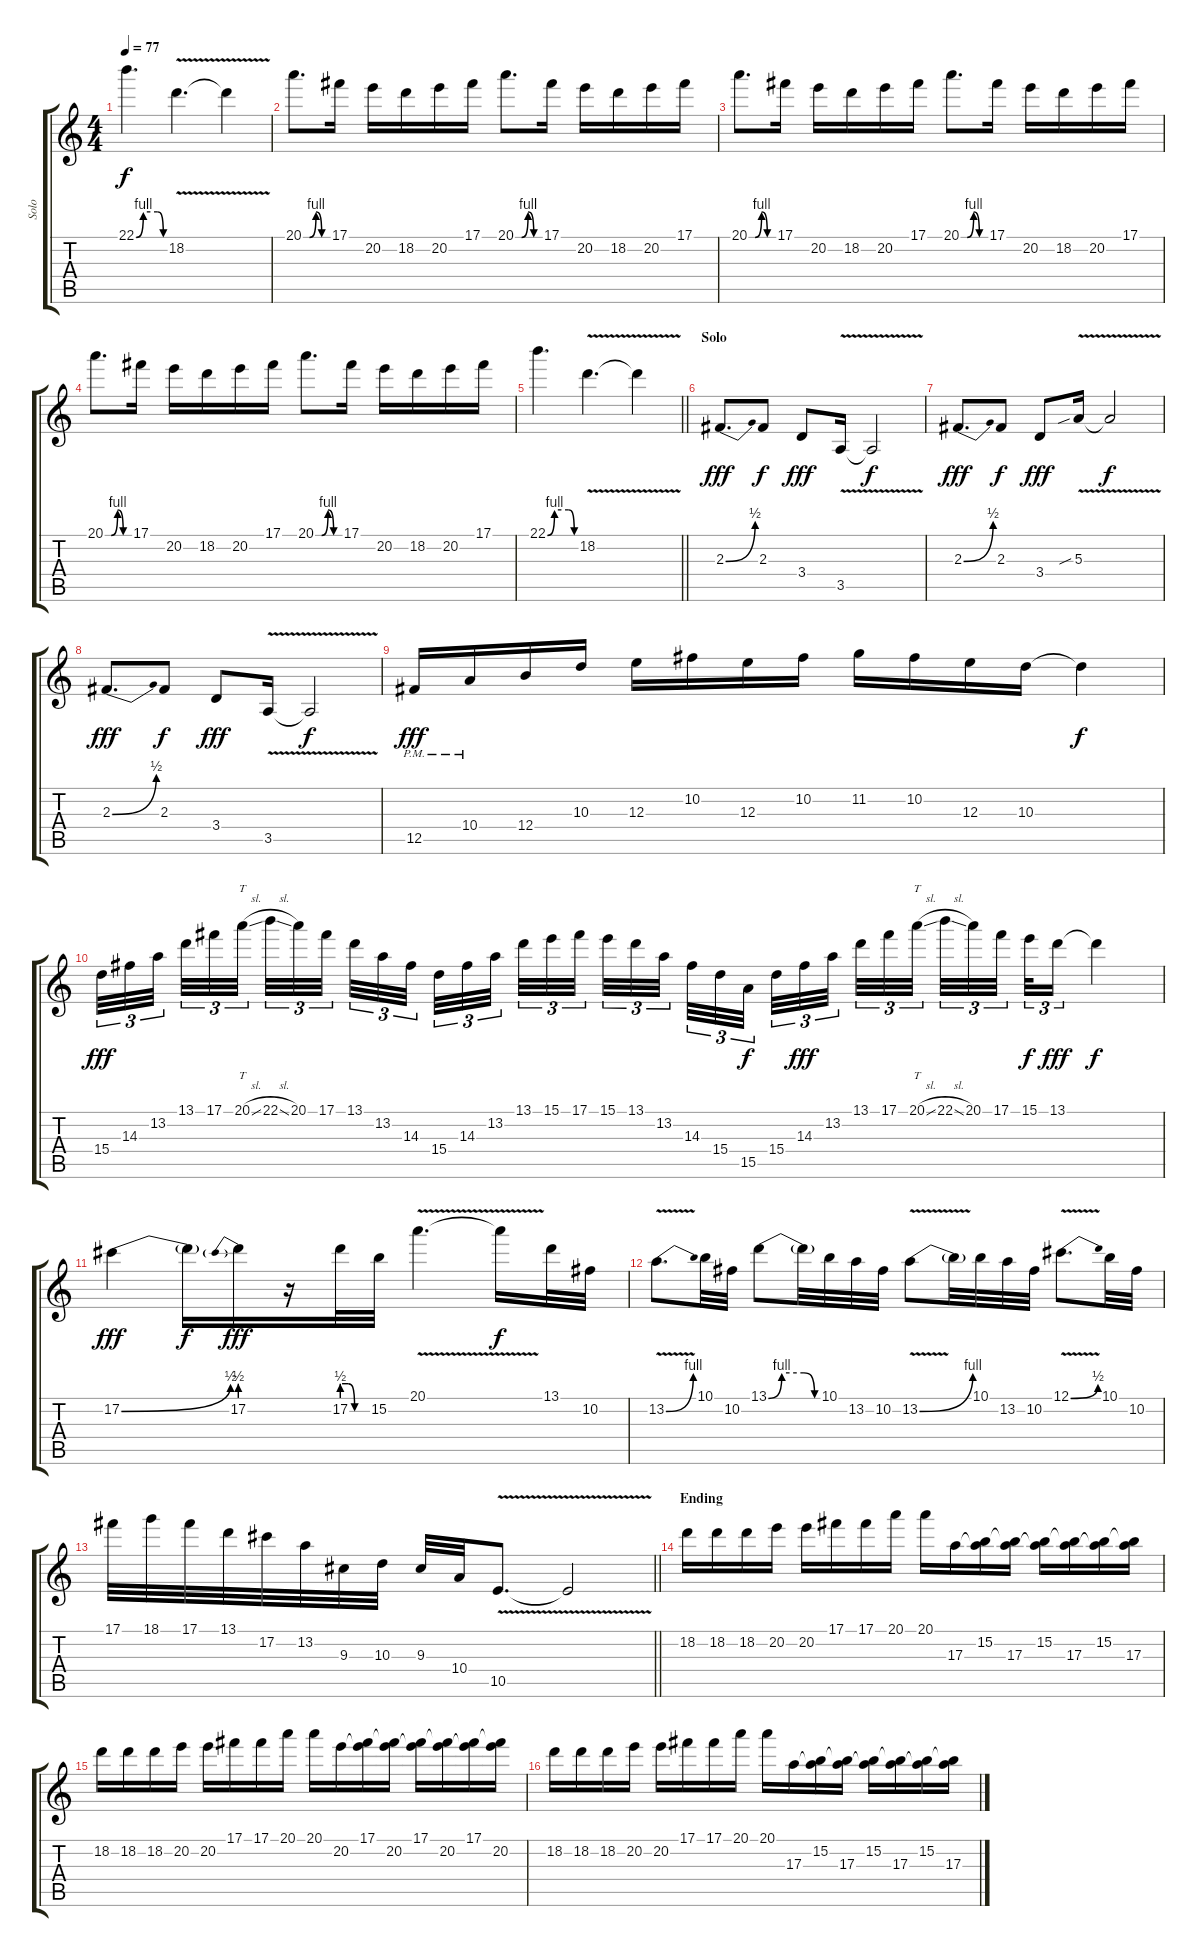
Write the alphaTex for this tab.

\track ("Solo" "Solo") {instrument distortionguitar}
\staff {score tabs}
\tuning (Db4 Ab3 E3 B2 Gb2 B1) {hide}
\ts (4 4)
\tempo 77
\clef g2
\ks c
22.1{be (custom 0 0 15 4 45 4 57 0 60 0)}.4{d dy f} 18.2{v}.4{d} 18.2{t}.4 |
20.1{be (custom 0 0 15 0 31 4 45 0 60 0)}.8{d} 17.1.16 20.2.16 18.2.16 20.2.16 17.1.16 20.1{be (custom 0 0 15 0 31 4 45 0 60 0)}.8{d} 17.1.16 20.2.16 18.2.16 20.2.16 17.1.16 |
20.1{be (custom 0 0 15 0 31 4 45 0 60 0)}.8{d} 17.1.16 20.2.16 18.2.16 20.2.16 17.1.16 20.1{be (custom 0 0 15 0 31 4 45 0 60 0)}.8{d} 17.1.16 20.2.16 18.2.16 20.2.16 17.1.16 |
20.1{be (custom 0 0 15 0 31 4 45 0 60 0)}.8{d} 17.1.16 20.2.16 18.2.16 20.2.16 17.1.16 20.1{be (custom 0 0 15 0 31 4 45 0 60 0)}.8{d} 17.1.16 20.2.16 18.2.16 20.2.16 17.1.16 |
\barLineRight lightlight
22.1{be (custom 0 0 15 4 45 4 57 0 60 0)}.4{d} 18.2{v}.4{d} 18.2{t}.4 |
\section ("" "Solo")
2.3{be (bend 0 0 60 2)}.8{d dy fff} 2.3.8{dy f} 3.4.8{dy fff} 3.5{v}.16 3.5{t}.2{dy f} |
2.3{be (bend 0 0 60 2)}.8{d dy fff} 2.3.8{dy f} 3.4.8{dy fff} 5.3{v sib}.16 5.3{t}.2{dy f} |
2.3{be (bend 0 0 60 2)}.8{d dy fff} 2.3.8{dy f} 3.4.8{dy fff} 3.5{v}.16 3.5{t}.2{dy f} |
12.5{pm}.16{dy fff} 10.4{pm}.16 12.4.16 10.3.16 12.3.16 10.2.16 12.3.16 10.2.16 11.2.16 10.2.16 12.3.16 10.3.16 10.3{t}.4{dy f} |
15.4.32{tu (3 2) dy fff} 14.3.32{tu (3 2)} 13.2.32{tu (3 2) beam splitsecondary} 13.1.32{tu (3 2)} 17.1.32{tu (3 2)} 20.1{sl}.32{tt tu (3 2) beam splitsecondary} 22.1{sl}.32{tu (3 2)} 20.1.32{tu (3 2)} 17.1.32{tu (3 2) beam splitsecondary} 13.1.32{tu (3 2)} 13.2.32{tu (3 2)} 14.3.32{tu (3 2)} 15.4.32{tu (3 2)} 14.3.32{tu (3 2)} 13.2.32{tu (3 2) beam splitsecondary} 13.1.32{tu (3 2)} 15.1.32{tu (3 2)} 17.1.32{tu (3 2) beam splitsecondary} 15.1.32{tu (3 2)} 13.1.32{tu (3 2)} 13.2.32{tu (3 2) beam splitsecondary} 14.3.32{tu (3 2)} 15.4.32{tu (3 2)} 15.5.32{tu (3 2) dy f} 15.4.32{tu (3 2)} 14.3.32{tu (3 2) dy fff} 13.2.32{tu (3 2) beam splitsecondary} 13.1.32{tu (3 2)} 17.1.32{tu (3 2)} 20.1{sl}.32{tt tu (3 2) beam splitsecondary} 22.1{sl}.32{tu (3 2)} 20.1.32{tu (3 2)} 17.1.32{tu (3 2) beam splitsecondary} 15.1.32{tu (3 2) dy f} 13.1.16{tu (3 2) dy fff} 13.1{t}.4{dy f} |
17.2{be (bend 0 0 60 2)}.4{dy fff} 17.2{t}.16{dy f} 17.2{be (prebend 0 2 60 2)}.16{dy fff} r.16 17.2{be (custom 0 2 15 2 30 0 60 0)}.32 15.2.32 20.1{v}.4{d} 20.1{t}.16{dy f} 13.1.32 10.2.32 |
13.2{be (bend 0 0 60 4) v}.8{d} 10.1.32 10.2.32 13.1{be (custom 0 0 15 4 40 4 52 0 60 0)}.8 13.1{t}.32 10.1.32 13.2.32 10.2.32 13.2{be (bend 0 0 60 4) v}.8 13.2{t}.32 10.1.32 13.2.32 10.2.32 12.1{be (bend 0 0 60 2) v}.8{d} 10.1.32 10.2.32 |
\barLineRight lightlight
17.1.32 18.1.32 17.1.32 13.1.32 17.2.32 13.2.32 9.3.32 10.3.32 9.3.32 10.4.32 10.5{v}.8{d} 10.5{t}.2 |
\section ("" "Ending")
18.2.16 18.2.16 18.2.16 20.2.16 20.2.16 17.1.16 17.1.16 20.1.16 20.1.16 17.3.16 (15.2 17.3{t}).16 (15.2{t} 17.3).16 (15.2 17.3{t}).16 (15.2{t} 17.3).16 (15.2 17.3{t}).16 (15.2{t} 17.3).16 |
18.2.16 18.2.16 18.2.16 20.2.16 20.2.16 17.1.16 17.1.16 20.1.16 20.1.16 20.2.16 (17.1 20.2{t}).16 (17.1{t} 20.2).16 (17.1 20.2{t}).16 (17.1{t} 20.2).16 (17.1 20.2{t}).16 (17.1{t} 20.2).16 |
18.2.16 18.2.16 18.2.16 20.2.16 20.2.16 17.1.16 17.1.16 20.1.16 20.1.16 17.3.16 (15.2 17.3{t}).16 (15.2{t} 17.3).16 (15.2 17.3{t}).16 (15.2{t} 17.3).16 (15.2 17.3{t}).16 (15.2{t} 17.3).16
